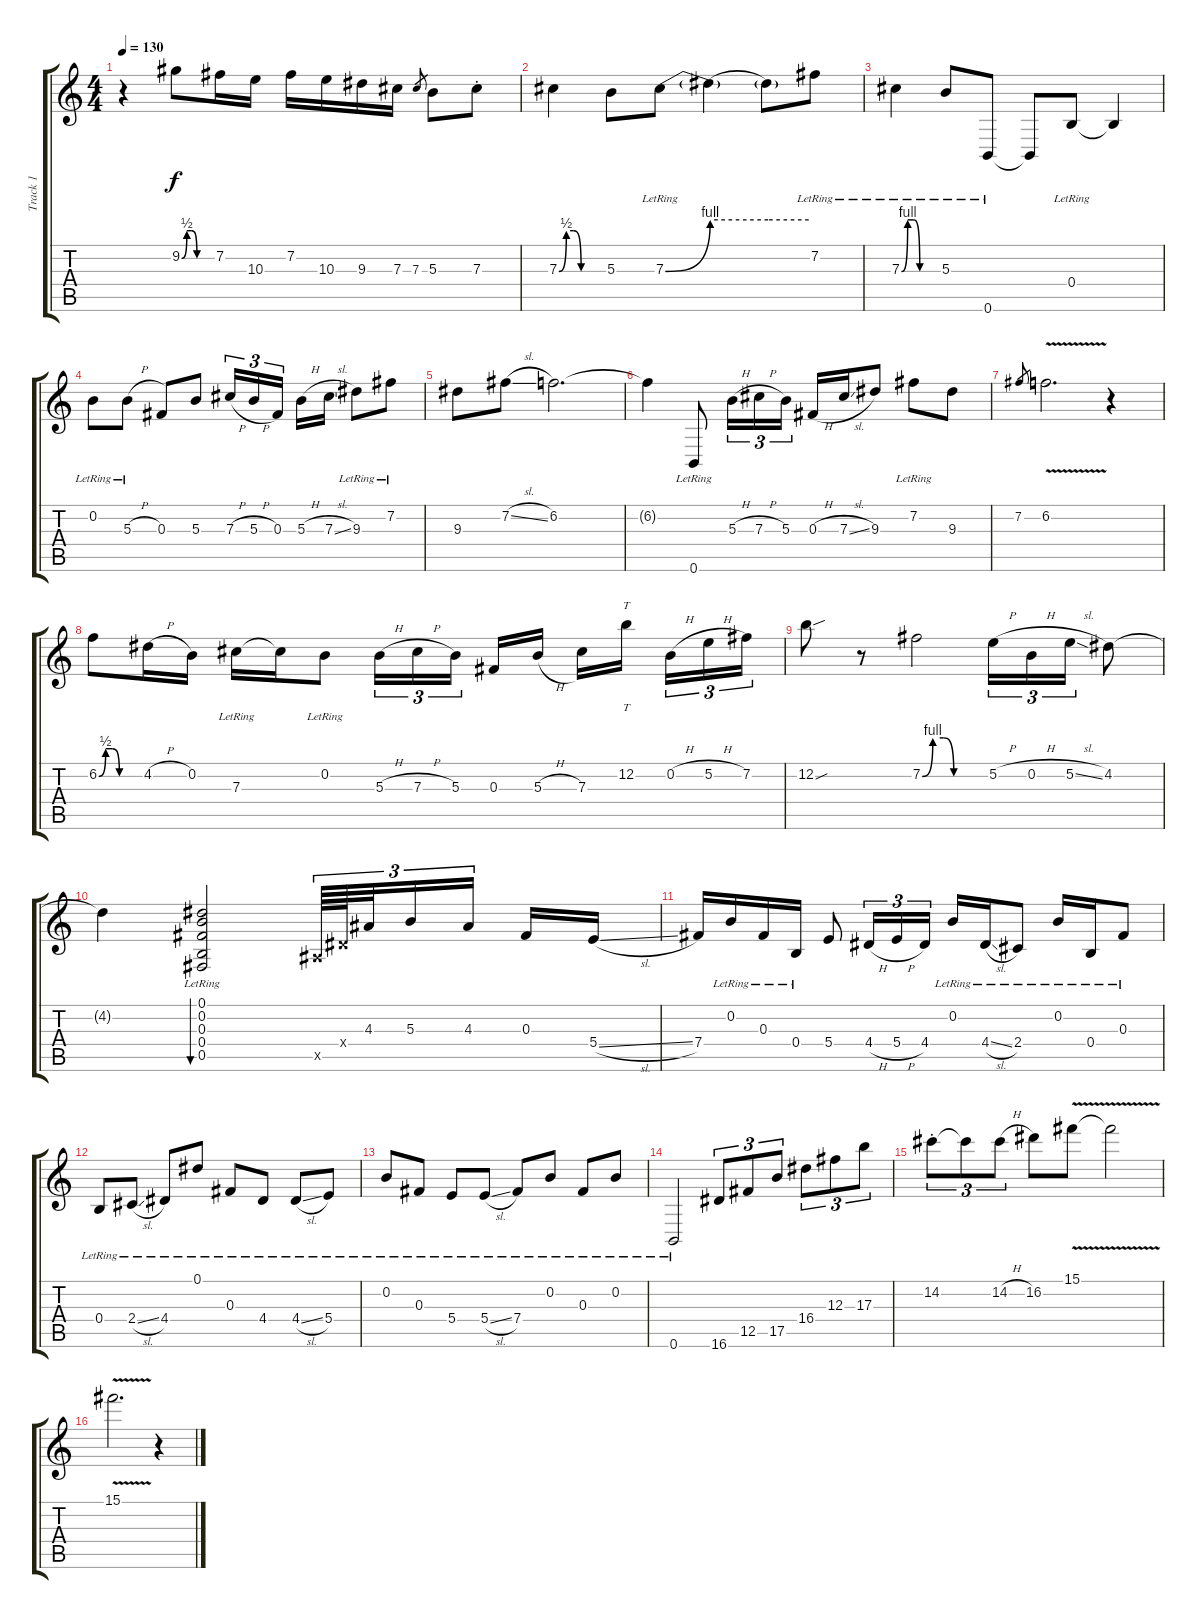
\track ("Track 1" "Track 1") {instrument distortionguitar}
\staff {score tabs}
\tuning (Eb4 B3 Gb3 B2 Gb2 B1) {hide}
\ts (4 4)
\tempo 130
\clef g2
\ks c
r.4{dy f} 9.2{be (custom 0 0 10 2 20 2 30 0 60 0)}.8 7.2.16 10.3.16 7.2.16 10.3.16 9.3.16 7.3.16 7.3.8{gr} 5.3.8 7.3{st}.8 |
7.3{be (custom 0 0 10 2 20 2 30 0 60 0)}.4 5.3.8 7.3{be (bend 0 0 60 4) lr}.8 7.3{be (hold 0 4 60 4) t}.4 7.3{be (hold 0 4 60 4) t}.8 7.2{lr}.8 |
7.3{be (custom 0 0 10 4 20 4 30 0 60 0) lr}.4 5.3{lr}.8 0.6{lr}.8 0.6{t}.8 0.4{lr}.8 0.4{t}.4 |
0.2{lr}.8 5.3{h lr}.8 0.3.8 5.3.8 7.3{h}.16{tu (3 2)} 5.3{h}.16{tu (3 2)} 0.3.16{tu (3 2) beam splitsecondary} 5.3{h}.16 7.3{sl}.16 9.3{lr}.8 7.2{lr}.8 |
9.3.8 7.2{sl}.8 6.2.2{d} |
6.2{t}.4 0.6{lr}.8 5.3{h}.16{tu (3 2)} 7.3{h}.16{tu (3 2)} 5.3.16{tu (3 2)} 0.3{h}.16 7.3{sl}.16 9.3.8 7.2{lr}.8 9.3.8 |
7.2.8{gr} 6.2{v}.2{d} r.4 |
6.2{be (custom 0 0 10 2 20 2 30 0 60 0)}.8 4.2{h}.16 0.2.16 7.3{lr}.16 7.3{t}.16 0.2{lr}.8 5.3{h}.16{tu (3 2)} 7.3{h}.16{tu (3 2)} 5.3.16{tu (3 2) beam splitsecondary} 0.3.16 5.3{h}.16 7.3.16 12.2.16{tt beam splitsecondary} 0.2{h}.16{tu (3 2)} 5.2{h}.16{tu (3 2)} 7.2.16{tu (3 2)} |
12.2{sou}.8 r.8 7.2{be (custom 0 0 10 4 20 4 30 0 60 0)}.2 5.2{h}.16{tu (3 2)} 0.2{h}.16{tu (3 2)} 5.2{sl}.16{tu (3 2)} 4.2.8 |
4.2{t}.4 (0.1 0.2 0.3 0.4 0.5{lr}).2{bu 480} 4.5{x}.64{tu (3 2)} 4.4{x}.64{tu (3 2)} 4.3.32{tu (3 2)} 5.3.16{tu (3 2)} 4.3.16{tu (3 2) beam splitsecondary} 0.3.16 5.4{sl}.16 |
7.4.16 0.2{lr}.16 0.3{lr}.16 0.4{lr}.16 5.4.8 4.4{h}.16{tu (3 2)} 5.4{h}.16{tu (3 2)} 4.4.16{tu (3 2)} 0.2{lr}.16 4.4{sl lr}.16 2.4{lr}.8 0.2{lr}.16 0.4{lr}.16 0.3{lr}.8 |
0.4{lr}.8 2.4{sl lr}.8 4.4{lr}.8 0.1{lr}.8 0.3{lr}.8 4.4{lr}.8 4.4{sl lr}.8 5.4{lr}.8 |
0.2{lr}.8 0.3{lr}.8 5.4{lr}.8 5.4{sl lr}.8 7.4{lr}.8 0.2{lr}.8 0.3{lr}.8 0.2{lr}.8 |
0.6{lr}.2 16.6.8{tu (3 2)} 12.5.8{tu (3 2)} 17.5.8{tu (3 2)} 16.4.8{tu (3 2)} 12.3.8{tu (3 2)} 17.3.8{tu (3 2)} |
14.2{st}.8{tu (3 2)} 14.2{t}.8{tu (3 2)} 14.2{h}.8{tu (3 2)} 16.2.8 15.1{v}.8 15.1{v t}.2 |
15.1{v}.2{d} r.4
